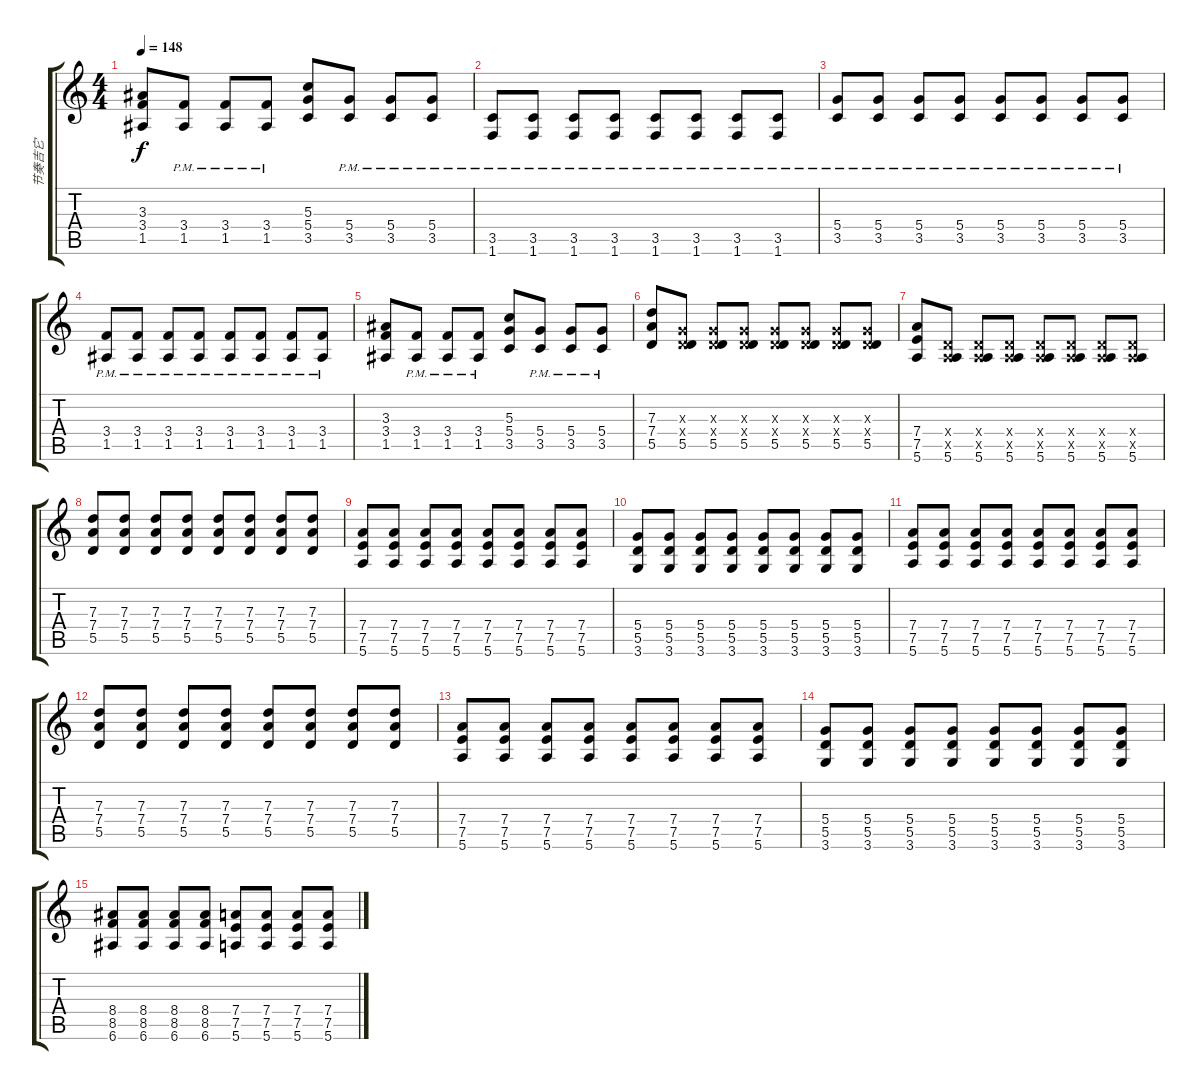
\track ("节奏吉它" "节奏吉它") {instrument overdrivenguitar}
\staff {score tabs}
\tuning (E4 B3 G3 D3 A2 E2) {hide}
\ts (4 4)
\tempo 148
\clef g2
\ks c
(3.3 3.4 1.5).8{dy f} (3.4{pm} 1.5).8 (3.4{pm} 1.5).8 (3.4{pm} 1.5).8 (5.3 5.4 3.5).8 (5.4{pm} 3.5).8 (5.4{pm} 3.5).8 (5.4{pm} 3.5).8 |
(3.5{pm} 1.6).8 (3.5{pm} 1.6).8 (3.5{pm} 1.6).8 (3.5{pm} 1.6).8 (3.5{pm} 1.6).8 (3.5{pm} 1.6).8 (3.5{pm} 1.6).8 (3.5{pm} 1.6).8 |
(5.4{pm} 3.5).8 (5.4{pm} 3.5).8 (5.4{pm} 3.5).8 (5.4{pm} 3.5).8 (5.4{pm} 3.5).8 (5.4{pm} 3.5).8 (5.4{pm} 3.5).8 (5.4{pm} 3.5).8 |
(3.4{pm} 1.5).8 (3.4{pm} 1.5).8 (3.4{pm} 1.5).8 (3.4{pm} 1.5).8 (3.4{pm} 1.5).8 (3.4{pm} 1.5).8 (3.4{pm} 1.5).8 (3.4{pm} 1.5).8 |
(3.3 3.4 1.5).8 (3.4{pm} 1.5).8 (3.4{pm} 1.5).8 (3.4{pm} 1.5).8 (5.3 5.4 3.5).8 (5.4{pm} 3.5).8 (5.4{pm} 3.5).8 (5.4{pm} 3.5).8 |
(7.3 7.4 5.5).8 (0.3{x} 0.4{x} 5.5).8 (0.3{x} 0.4{x} 5.5).8 (0.3{x} 0.4{x} 5.5).8 (0.3{x} 0.4{x} 5.5).8 (0.3{x} 0.4{x} 5.5).8 (0.3{x} 0.4{x} 5.5).8 (0.3{x} 0.4{x} 5.5).8 |
(7.4 7.5 5.6).8 (0.4{x} 0.5{x} 5.6).8 (0.4{x} 0.5{x} 5.6).8 (0.4{x} 0.5{x} 5.6).8 (0.4{x} 0.5{x} 5.6).8 (0.4{x} 0.5{x} 5.6).8 (0.4{x} 0.5{x} 5.6).8 (0.4{x} 0.5{x} 5.6).8 |
(7.3 7.4 5.5).8 (7.3 7.4 5.5).8 (7.3 7.4 5.5).8 (7.3 7.4 5.5).8 (7.3 7.4 5.5).8 (7.3 7.4 5.5).8 (7.3 7.4 5.5).8 (7.3 7.4 5.5).8 |
(7.4 7.5 5.6).8 (7.4 7.5 5.6).8 (7.4 7.5 5.6).8 (7.4 7.5 5.6).8 (7.4 7.5 5.6).8 (7.4 7.5 5.6).8 (7.4 7.5 5.6).8 (7.4 7.5 5.6).8 |
(5.4 5.5 3.6).8 (5.4 5.5 3.6).8 (5.4 5.5 3.6).8 (5.4 5.5 3.6).8 (5.4 5.5 3.6).8 (5.4 5.5 3.6).8 (5.4 5.5 3.6).8 (5.4 5.5 3.6).8 |
(7.4 7.5 5.6).8 (7.4 7.5 5.6).8 (7.4 7.5 5.6).8 (7.4 7.5 5.6).8 (7.4 7.5 5.6).8 (7.4 7.5 5.6).8 (7.4 7.5 5.6).8 (7.4 7.5 5.6).8 |
(7.3 7.4 5.5).8 (7.3 7.4 5.5).8 (7.3 7.4 5.5).8 (7.3 7.4 5.5).8 (7.3 7.4 5.5).8 (7.3 7.4 5.5).8 (7.3 7.4 5.5).8 (7.3 7.4 5.5).8 |
(7.4 7.5 5.6).8 (7.4 7.5 5.6).8 (7.4 7.5 5.6).8 (7.4 7.5 5.6).8 (7.4 7.5 5.6).8 (7.4 7.5 5.6).8 (7.4 7.5 5.6).8 (7.4 7.5 5.6).8 |
(5.4 5.5 3.6).8 (5.4 5.5 3.6).8 (5.4 5.5 3.6).8 (5.4 5.5 3.6).8 (5.4 5.5 3.6).8 (5.4 5.5 3.6).8 (5.4 5.5 3.6).8 (5.4 5.5 3.6).8 |
(8.4 8.5 6.6).8 (8.4 8.5 6.6).8 (8.4 8.5 6.6).8 (8.4 8.5 6.6).8 (7.4 7.5 5.6).8 (7.4 7.5 5.6).8 (7.4 7.5 5.6).8 (7.4 7.5 5.6).8
